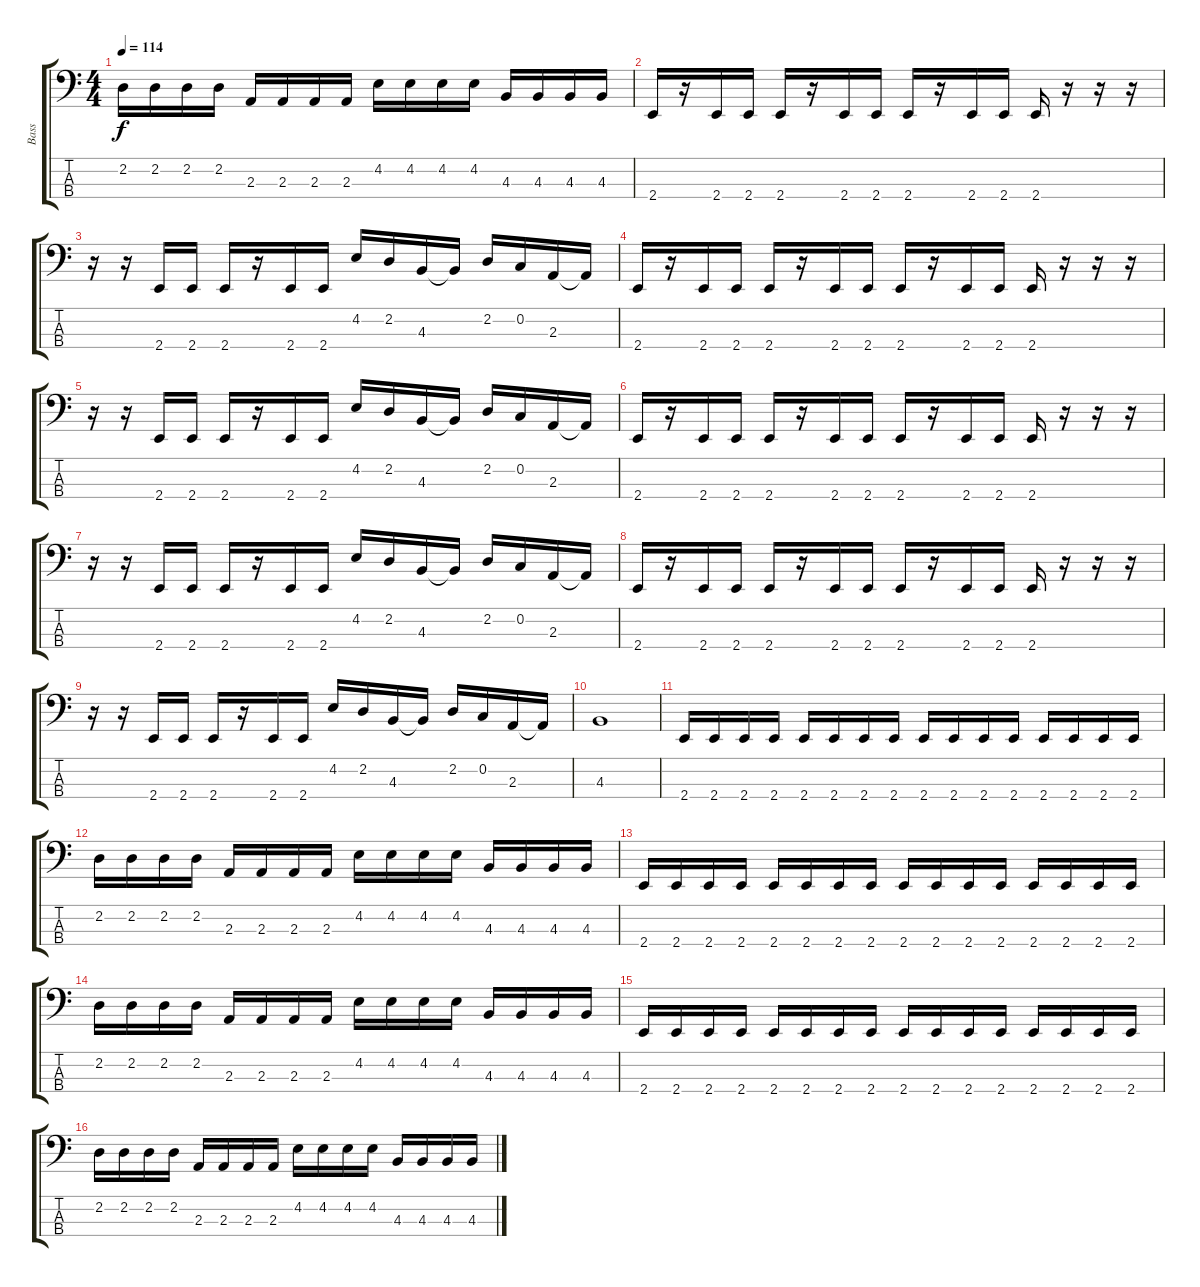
\track ("Bass" "Bass") {instrument electricbasspick}
\staff {score tabs}
\tuning (F2 C2 G1 D1) {hide}
\ts (4 4)
\tempo 114
\clef f4
\ks c
2.2.16{dy f} 2.2.16 2.2.16 2.2.16 2.3.16 2.3.16 2.3.16 2.3.16 4.2.16 4.2.16 4.2.16 4.2.16 4.3.16 4.3.16 4.3.16 4.3.16 |
2.4.16 r.16 2.4.16 2.4.16 2.4.16 r.16 2.4.16 2.4.16 2.4.16 r.16 2.4.16 2.4.16 2.4.16 r.16 r.16 r.16 |
r.16 r.16 2.4.16 2.4.16 2.4.16 r.16 2.4.16 2.4.16 4.2.16 2.2.16 4.3.16 4.3{t}.16 2.2.16 0.2.16 2.3.16 2.3{t}.16 |
2.4.16 r.16 2.4.16 2.4.16 2.4.16 r.16 2.4.16 2.4.16 2.4.16 r.16 2.4.16 2.4.16 2.4.16 r.16 r.16 r.16 |
r.16 r.16 2.4.16 2.4.16 2.4.16 r.16 2.4.16 2.4.16 4.2.16 2.2.16 4.3.16 4.3{t}.16 2.2.16 0.2.16 2.3.16 2.3{t}.16 |
2.4.16 r.16 2.4.16 2.4.16 2.4.16 r.16 2.4.16 2.4.16 2.4.16 r.16 2.4.16 2.4.16 2.4.16 r.16 r.16 r.16 |
r.16 r.16 2.4.16 2.4.16 2.4.16 r.16 2.4.16 2.4.16 4.2.16 2.2.16 4.3.16 4.3{t}.16 2.2.16 0.2.16 2.3.16 2.3{t}.16 |
2.4.16 r.16 2.4.16 2.4.16 2.4.16 r.16 2.4.16 2.4.16 2.4.16 r.16 2.4.16 2.4.16 2.4.16 r.16 r.16 r.16 |
r.16 r.16 2.4.16 2.4.16 2.4.16 r.16 2.4.16 2.4.16 4.2.16 2.2.16 4.3.16 4.3{t}.16 2.2.16 0.2.16 2.3.16 2.3{t}.16 |
4.3.1 |
2.4.16 2.4.16 2.4.16 2.4.16 2.4.16 2.4.16 2.4.16 2.4.16 2.4.16 2.4.16 2.4.16 2.4.16 2.4.16 2.4.16 2.4.16 2.4.16 |
2.2.16 2.2.16 2.2.16 2.2.16 2.3.16 2.3.16 2.3.16 2.3.16 4.2.16 4.2.16 4.2.16 4.2.16 4.3.16 4.3.16 4.3.16 4.3.16 |
2.4.16 2.4.16 2.4.16 2.4.16 2.4.16 2.4.16 2.4.16 2.4.16 2.4.16 2.4.16 2.4.16 2.4.16 2.4.16 2.4.16 2.4.16 2.4.16 |
2.2.16 2.2.16 2.2.16 2.2.16 2.3.16 2.3.16 2.3.16 2.3.16 4.2.16 4.2.16 4.2.16 4.2.16 4.3.16 4.3.16 4.3.16 4.3.16 |
2.4.16 2.4.16 2.4.16 2.4.16 2.4.16 2.4.16 2.4.16 2.4.16 2.4.16 2.4.16 2.4.16 2.4.16 2.4.16 2.4.16 2.4.16 2.4.16 |
2.2.16 2.2.16 2.2.16 2.2.16 2.3.16 2.3.16 2.3.16 2.3.16 4.2.16 4.2.16 4.2.16 4.2.16 4.3.16 4.3.16 4.3.16 4.3.16
